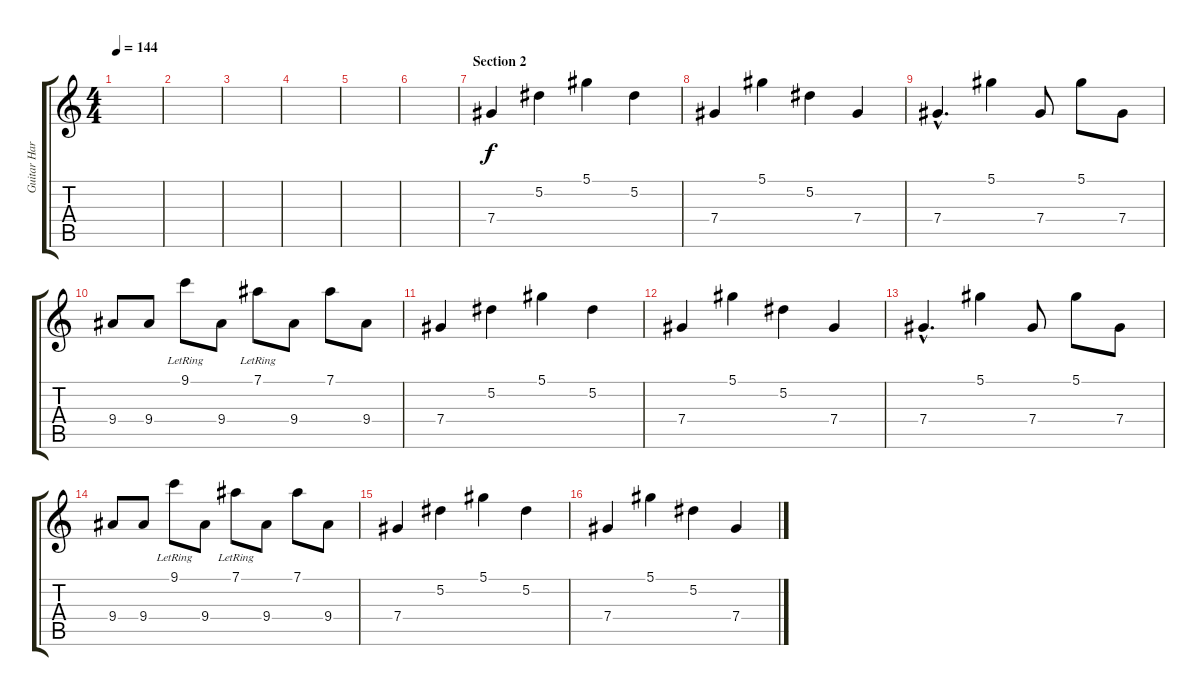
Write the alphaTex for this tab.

\track ("Guitar Harmonics" "Guitar Har") {instrument guitarharmonics}
\staff {score tabs}
\tuning (Eb4 Bb3 Gb3 Db3 Ab2 Eb2) {hide}
\ts (4 4)
\tempo 144
\clef g2
\ks c
|
|
|
|
|
|
\section ("" "Section 2")
7.4.4 5.2.4 5.1.4 5.2.4 |
7.4.4 5.1.4 5.2.4 7.4.4 |
7.4{hac}.4{d} 5.1.4 7.4.8 5.1.8 7.4.8 |
9.4.8 9.4.8 9.1{lr}.8 9.4.8 7.1{lr}.8 9.4.8 7.1.8 9.4.8 |
7.4.4 5.2.4 5.1.4 5.2.4 |
7.4.4 5.1.4 5.2.4 7.4.4 |
7.4{hac}.4{d} 5.1.4 7.4.8 5.1.8 7.4.8 |
9.4.8 9.4.8 9.1{lr}.8 9.4.8 7.1{lr}.8 9.4.8 7.1.8 9.4.8 |
7.4.4 5.2.4 5.1.4 5.2.4 |
7.4.4 5.1.4 5.2.4 7.4.4
